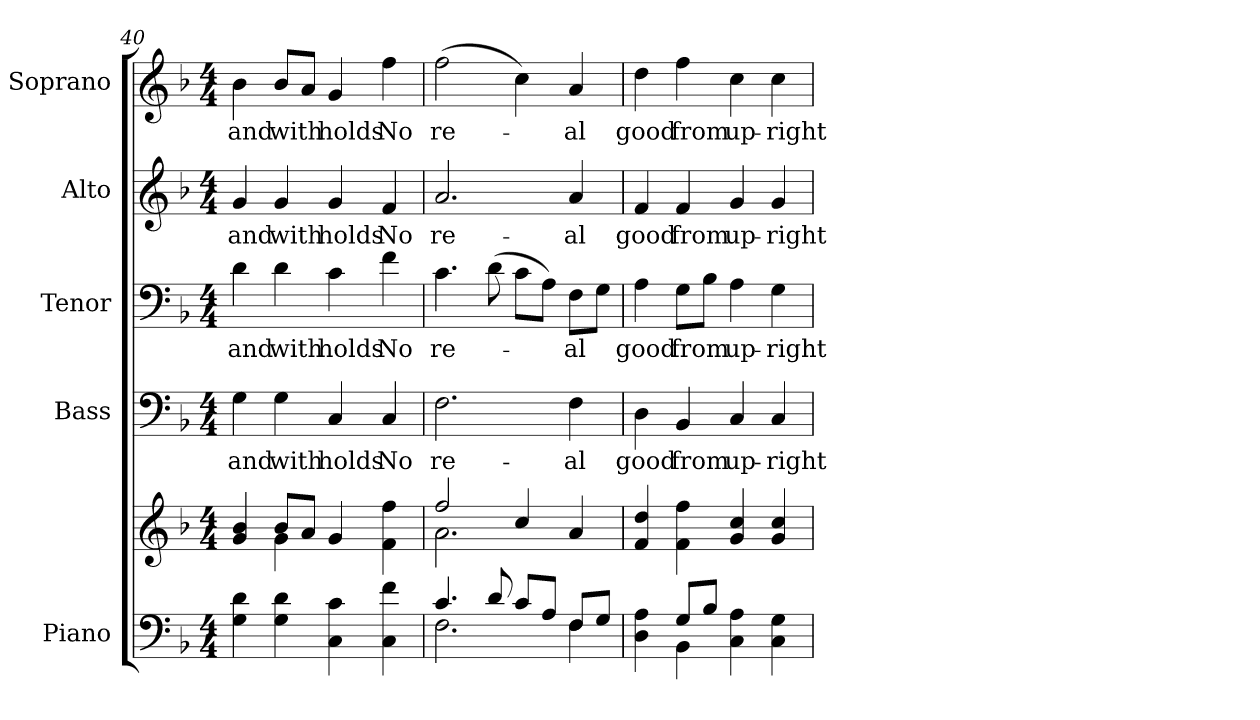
**kern	**kern	**kern	**text	**kern	**text	**kern	**text	**kern	**text
*part5	*part5	*part4	*part4	*part3	*part3	*part2	*part2	*part1	*part1
*staff6	*staff5	*staff4	*staff4	*staff3	*staff3	*staff2	*staff2	*staff1	*staff1
*I"Piano	*	*I"Bass	*	*I"Tenor	*	*I"Alto	*	*I"Soprano	*
*I'Pno.	*	*I'B.	*	*I'T.	*	*I'A.	*	*I'S.	*
*clefF4	*clefG2	*clefF4	*	*clefF4	*	*clefG2	*	*clefG2	*
*k[b-]	*k[b-]	*k[b-]	*	*k[b-]	*	*k[b-]	*	*k[b-]	*
*F:	*F:	*F:	*	*F:	*	*F:	*	*F:	*
*M4/4	*M4/4	*M4/4	*	*M4/4	*	*M4/4	*	*M4/4	*
=40	=40	=40	=40	=40	=40	=40	=40	=40	=40
*	*^	*	*	*	*	*	*	*	*
!	!	!	!	!LO:LY:b:color=#000000	!	!	!	!	!	!
!	!	!	!	!	!	!LO:LY:b:color=#000000	!	!	!	!
!	!	!	!	!	!	!	!	!LO:LY:b:color=#000000	!	!
!	!	!	!	!	!	!	!	!	!	!LO:LY:b:color=#000000
4Gi\ 4di	4gi/ 4b-i	4ryy	4Gi\	and	4di\	and	4gi/	and	4b-i\	and
!	!	!	!	!LO:LY:b:color=#000000	!	!	!	!	!	!
!	!	!	!	!	!	!LO:LY:b:color=#000000	!	!	!	!
!	!	!	!	!	!	!	!	!LO:LY:b:color=#000000	!	!
!	!	!	!	!	!	!	!	!	!	!LO:LY:b:color=#000000
4Gi\ 4di	8b-i/L	4gi\	4Gi\	with	4di\	with	4gi/	with	8b-i/L	with
.	8ai/J	.	.	.	.	.	.	.	8ai/J	.
!	!	!	!	!LO:LY:b:color=#000000	!	!	!	!	!	!
!	!	!	!	!	!	!LO:LY:b:color=#000000	!	!	!	!
!	!	!	!	!	!	!	!	!LO:LY:b:color=#000000	!	!
!	!	!	!	!	!	!	!	!	!	!LO:LY:b:color=#000000
4Ci\ 4ci	4gi/	2ryy	4Ci/	holds	4ci\	holds	4gi/	holds	4gi/	holds
!	!	!	!	!LO:LY:b:color=#000000	!	!	!	!	!	!
!	!	!	!	!	!	!LO:LY:b:color=#000000	!	!	!	!
!	!	!	!	!	!	!	!	!LO:LY:b:color=#000000	!	!
!	!	!	!	!	!	!	!	!	!	!LO:LY:b:color=#000000
4Ci\ 4fi	4fi\ 4ffi	.	4Ci/	No	4fi\	No	4fi/	No	4ffi\	No
=41	=41	=41	=41	=41	=41	=41	=41	=41	=41	=41
*^	*	*^	*	*	*	*	*	*	*	*
!	!	!	!	!	!	!LO:LY:b:color=#000000	!	!	!	!	!	!
!	!	!	!	!	!	!	!	!LO:LY:b:color=#000000	!	!	!	!
!	!	!	!	!	!	!	!	!	!	!LO:LY:b:color=#000000	!	!
!	!	!	!	!	!	!	!	!	!	!	!	!LO:LY:b:color=#000000
4.ci/	2.Fi\	2ffi/	2.ai\	2ryy	2.Fi\	re-	4.ci\	re-	2.ai/	re-	(2ffi\	re-
8di/	.	.	.	.	.	.	(8di\	.	.	.	.	.
8ci/L	.	4cci/	.	4ryy	.	.	8ci\L	.	.	.	4cci\)	.
8Ai/J	.	.	.	.	.	.	8Ai\J)	.	.	.	.	.
!	!	!	!	!	!	!LO:LY:b:color=#000000	!	!	!	!	!	!
!	!	!	!	!	!	!	!	!LO:LY:b:color=#000000	!	!	!	!
!	!	!	!	!	!	!	!	!	!	!LO:LY:b:color=#000000	!	!
!	!	!	!	!	!	!	!	!	!	!	!	!LO:LY:b:color=#000000
8Fi/L	4Fi\	4ai/	4ryy	4ryy	4Fi\	-al	8Fi\L	-al	4ai/	-al	4ai/	-al
8Gi/J	.	.	.	.	.	.	8Gi\J	.	.	.	.	.
*	*	*v	*v	*v	*	*	*	*	*	*	*	*
!!LO:PB:g=z
=42	=42	=42	=42	=42	=42	=42	=42	=42	=42	=42
!	!	!	!	!LO:LY:b:color=#000000	!	!	!	!	!	!
!	!	!	!	!	!	!LO:LY:b:color=#000000	!	!	!	!
!	!	!	!	!	!	!	!	!LO:LY:b:color=#000000	!	!
!	!	!	!	!	!	!	!	!	!	!LO:LY:b:color=#000000
4Di\ 4Ai	4ryy	4fi/ 4ddi	4Di\	good	4Ai\	good	4fi/	good	4ddi\	good
!	!	!	!	!LO:LY:b:color=#000000	!	!	!	!	!	!
!	!	!	!	!	!	!LO:LY:b:color=#000000	!	!	!	!
!	!	!	!	!	!	!	!	!LO:LY:b:color=#000000	!	!
!	!	!	!	!	!	!	!	!	!	!LO:LY:b:color=#000000
8Gi/L	4BB-i\	4fi\ 4ffi	4BB-i/	from	8Gi\L	from	4fi/	from	4ffi\	from
8B-i/J	.	.	.	.	8B-i\J	.	.	.	.	.
!	!	!	!	!LO:LY:b:color=#000000	!	!	!	!	!	!
!	!	!	!	!	!	!LO:LY:b:color=#000000	!	!	!	!
!	!	!	!	!	!	!	!	!LO:LY:b:color=#000000	!	!
!	!	!	!	!	!	!	!	!	!	!LO:LY:b:color=#000000
4Ci\ 4Ai	2ryy	4gi/ 4cci	4Ci/	up-	4Ai\	up-	4gi/	up-	4cci\	up-
!	!	!	!	!LO:LY:b:color=#000000	!	!	!	!	!	!
!	!	!	!	!	!	!LO:LY:b:color=#000000	!	!	!	!
!	!	!	!	!	!	!	!	!LO:LY:b:color=#000000	!	!
!	!	!	!	!	!	!	!	!	!	!LO:LY:b:color=#000000
4Ci\ 4Gi	.	4gi/ 4cci	4Ci/	-right	4Gi\	-right	4gi/	-right	4cci\	-right
*v	*v	*	*	*	*	*	*	*	*	*
=	=	=	=	=	=	=	=	=	=
*-	*-	*-	*-	*-	*-	*-	*-	*-	*-
